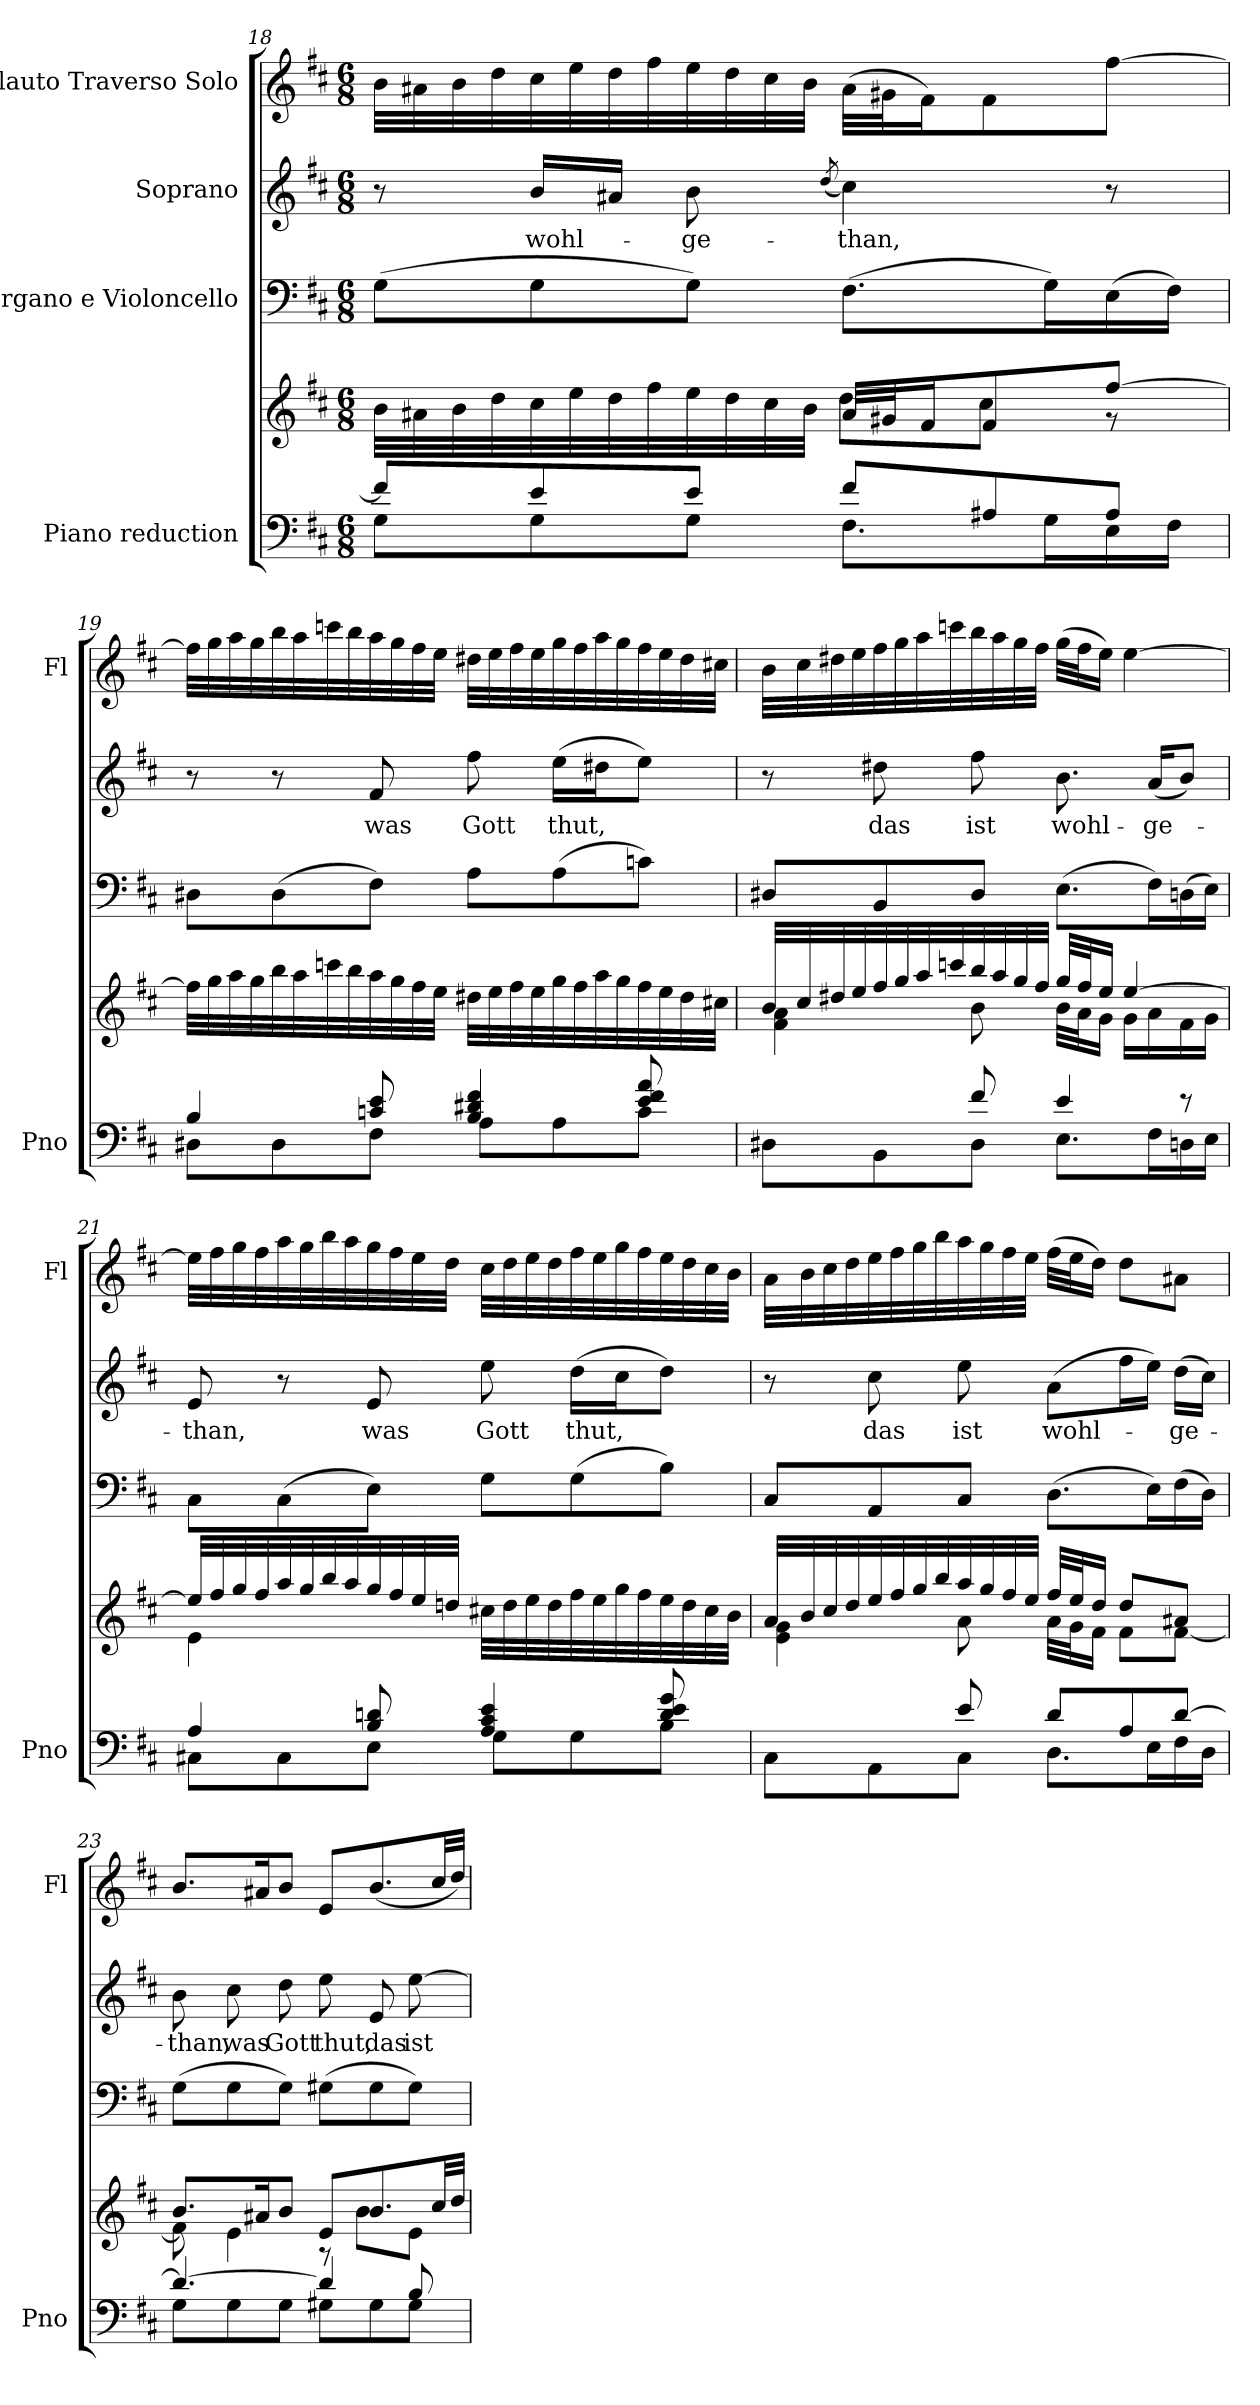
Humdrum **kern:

**kern	**kern	**kern	**kern	**text	**kern
*part4	*part4	*part3	*part2	*part2	*part1
*staff5	*staff4	*staff3	*staff2	*staff2	*staff1
*I"Piano reduction	*	*I"Organo e Violoncello	*I"Soprano	*	*I"Flauto Traverso Solo
*I'Pno	*	*	*	*	*I'Fl
*clefF4	*clefG2	*clefF4	*clefG2	*	*clefG2
*k[f#c#]	*k[f#c#]	*k[f#c#]	*k[f#c#]	*	*k[f#c#]
*M6/8	*M6/8	*M6/8	*M6/8	*	*M6/8
=18	=18	=18	=18	=18	=18
*^	*^	*	*	*	*
8f#/L]	8G\L	32b\LLL	4.ryy	(8G\L	8r	.	32b\LLL
.	.	32a#X\	.	.	.	.	32a#X\
.	.	32b\	.	.	.	.	32b\
.	.	32dd\	.	.	.	.	32dd\
!	!	!	!	!	!	!LO:LY:b	!
8e/	8G\	32cc#\	.	8G\	16b/LL	wohl-	32cc#\
.	.	32ee\	.	.	.	.	32ee\
.	.	32dd\	.	.	16a#X/JJ	.	32dd\
.	.	32ff#\	.	.	.	.	32ff#\
!	!	!	!	!	!	!LO:LY:b	!
8e/J	8G\J	32ee\	.	8G\J)	8b\	-ge-	32ee\
.	.	32dd\	.	.	.	.	32dd\
.	.	32cc#\	.	.	.	.	32cc#\
.	.	32b\JJJ	.	.	.	.	32b\JJJ
.	.	.	.	.	(8qdd/	.	.
!	!	!	!	!	!	!LO:LY:b	!
8f#/L	8.F#\L	32a#/LLL	8dd\L	(8.F#\L	4cc#\)	-than,	(32a#\LLL
.	.	32g#X/J	.	.	.	.	32g#X\J
.	.	16f#/J	.	.	.	.	16f#\J)
8A#X/	.	8f#/	8cc#\J	.	.	.	8f#\
.	16G\L	.	.	16G\L)	.	.	.
8A#/J	16E\	[8ff#/J	8r	(16E\	8r	.	[8ff#\J
.	16F#\JJ	.	.	16F#\JJ)	.	.	.
*	*	*v	*v	*	*	*	*
=19	=19	=19	=19	=19	=19	=19
4B/	8D#X\L	32ff#\LLL]	8D#X\L	8r	.	32ff#\LLL]
.	.	32gg\	.	.	.	32gg\
.	.	32aa\	.	.	.	32aa\
.	.	32gg\	.	.	.	32gg\
.	8D#\	32bb\	(8D#\	8r	.	32bb\
.	.	32aa\	.	.	.	32aa\
.	.	32cccn\	.	.	.	32cccn\
.	.	32bb\	.	.	.	32bb\
!	!	!	!	!	!LO:LY:b	!
8cn/ 8e/	8F#\J	32aa\	8F#\J)	8f#/	was	32aa\
.	.	32gg\	.	.	.	32gg\
.	.	32ff#\	.	.	.	32ff#\
.	.	32ee\JJJ	.	.	.	32ee\JJJ
!	!	!	!	!	!LO:LY:b	!
4B/ 4d#X/ 4f#/	8A\L	32dd#X\LLL	8A\L	8ff#\	Gott	32dd#X\LLL
.	.	32ee\	.	.	.	32ee\
.	.	32ff#\	.	.	.	32ff#\
.	.	32ee\	.	.	.	32ee\
!	!	!	!	!	!LO:LY:b	!
.	8A\	32gg\	(8A\	(16ee\LL	thut,	32gg\
.	.	32ff#\	.	.	.	32ff#\
.	.	32aa\	.	16dd#X\J	.	32aa\
.	.	32gg\	.	.	.	32gg\
8e/ 8f#/ 8a/	8c\J	32ff#\	8cn\J)	8ee\J)	.	32ff#\
.	.	32ee\	.	.	.	32ee\
.	.	32dd#\	.	.	.	32dd#\
.	.	32cc#X\JJJ	.	.	.	32cc#X\JJJ
!!LO:PB:g=z
=20	=20	=20	=20	=20	=20	=20
*	*	*^	*	*	*	*
4ryy	8D#X\L	32b/LLL	4f#\ 4a\	8D#X/L	8r	.	32b\LLL
.	.	32cc#/	.	.	.	.	32cc#\
.	.	32dd#X/	.	.	.	.	32dd#X\
.	.	32ee/	.	.	.	.	32ee\
!	!	!	!	!	!	!LO:LY:b	!
.	8BB\	32ff#/	.	8BB/	8dd#X\	das	32ff#\
.	.	32gg/	.	.	.	.	32gg\
.	.	32aa/	.	.	.	.	32aa\
.	.	32cccn/	.	.	.	.	32cccn\
!	!	!	!	!	!	!LO:LY:b	!
8f#/	8D#\J	32bb/	8b\	8D#/J	8ff#\	ist	32bb\
.	.	32aa/	.	.	.	.	32aa\
.	.	32gg/	.	.	.	.	32gg\
.	.	32ff#/JJJ	.	.	.	.	32ff#\JJJ
!	!	!	!	!	!	!LO:LY:b	!
4e/	8.E\L	32gg/LLL	32b\LLL	(8.E\L	8.b\	wohl-	(32gg\LLL
.	.	32ff#/J	32a\J	.	.	.	32ff#\J
.	.	16ee/JJ	16g\JJ	.	.	.	16ee\JJ)
.	.	[4ee/	16g\LL	.	.	.	[4ee\
!	!	!	!	!	!	!LO:LY:b	!
.	16F#\L	.	16a\	16F#\L)	(16a/KL	-ge-	.
8r	16Dn\	.	16f#\	(16Dn\	8b/J)	.	.
.	16E\JJ	.	16g\JJ	16E\JJ)	.	.	.
=21	=21	=21	=21	=21	=21	=21	=21
!	!	!	!	!	!	!LO:LY:b	!
4A/	8C#X\L	32ee/LLL]	4e\	8C#\L	8e/	-than,	32ee\LLL]
.	.	32ff#/	.	.	.	.	32ff#\
.	.	32gg/	.	.	.	.	32gg\
.	.	32ff#/	.	.	.	.	32ff#\
.	8C#\	32aa/	.	(8C#\	8r	.	32aa\
.	.	32gg/	.	.	.	.	32gg\
.	.	32bb/	.	.	.	.	32bb\
.	.	32aa/	.	.	.	.	32aa\
!	!	!	!	!	!	!LO:LY:b	!
8B/ 8dn/	8E\J	32gg/	2ryy	8E\J)	8e/	was	32gg\
.	.	32ff#/	.	.	.	.	32ff#\
.	.	32ee/	.	.	.	.	32ee\
.	.	32ddn/JJJ	.	.	.	.	32dd\JJJ
!	!	!	!	!	!	!LO:LY:b	!
4A/ 4c#/ 4e/	8G\L	32cc#X\LLL	.	8G\L	8ee\	Gott	32cc#\LLL
.	.	32dd\	.	.	.	.	32dd\
.	.	32ee\	.	.	.	.	32ee\
.	.	32dd\	.	.	.	.	32dd\
!	!	!	!	!	!	!LO:LY:b	!
.	8G\	32ff#\	.	(8G\	(16dd\LL	thut,	32ff#\
.	.	32ee\	.	.	.	.	32ee\
.	.	32gg\	.	.	16cc#\J	.	32gg\
.	.	32ff#\	.	.	.	.	32ff#\
8d/ 8e/ 8g/	8B\J	32ee\	.	8B\J)	8dd\J)	.	32ee\
.	.	32dd\	.	.	.	.	32dd\
.	.	32cc#\	.	.	.	.	32cc#\
.	.	32b\JJJ	.	.	.	.	32b\JJJ
=22	=22	=22	=22	=22	=22	=22	=22
4ryy	8C#\L	32a/LLL	4e\ 4g\	8C#/L	8r	.	32a\LLL
.	.	32b/	.	.	.	.	32b\
.	.	32cc#/	.	.	.	.	32cc#\
.	.	32dd/	.	.	.	.	32dd\
!	!	!	!	!	!	!LO:LY:b	!
.	8AA\	32ee/	.	8AA/	8cc#\	das	32ee\
.	.	32ff#/	.	.	.	.	32ff#\
.	.	32gg/	.	.	.	.	32gg\
.	.	32bb/	.	.	.	.	32bb\
!	!	!	!	!	!	!LO:LY:b	!
8e/	8C#\J	32aa/	8a\	8C#/J	8ee\	ist	32aa\
.	.	32gg/	.	.	.	.	32gg\
.	.	32ff#/	.	.	.	.	32ff#\
.	.	32ee/JJJ	.	.	.	.	32ee\JJJ
!	!	!	!	!	!	!LO:LY:b	!
8d/L	8.D\L	32ff#/LLL	32a\LLL	(8.D\L	(8a\L	wohl-	(32ff#\LLL
.	.	32ee/J	32g\J	.	.	.	32ee\J
.	.	16dd/JJ	16f#\JJ	.	.	.	16dd\JJ)
8A/	.	8dd/L	8f#\L	.	16ff#\L	.	8dd\L
.	16E\L	.	.	16E\L)	16ee\JJ)	.	.
!	!	!	!	!	!	!LO:LY:b	!
[8d/J	16F#\	8a#X/J	[8f#\J	(16F#\	(16dd\LL	-ge-	8a#X\J
.	16D\JJ	.	.	16D\JJ)	16cc#\JJ)	.	.
!!LO:LB:g=z
=23	=23	=23	=23	=23	=23	=23	=23
!	!	!	!	!	!	!LO:LY:b	!
4.d/_	8G\L	8.b/L	8f#\]	(8G\L	8b\	-than,	8.b/L
!	!	!	!	!	!	!LO:LY:b	!
.	8G\	.	4e\	8G\	8cc#\	was	.
.	.	16a#X/K	.	.	.	.	16a#X/K
!	!	!	!	!	!	!LO:LY:b	!
.	8G\J	8b/J	.	8G\J)	8dd\	Gott	8b/J
!	!	!	!	!	!	!LO:LY:b	!
4d/]	8G#X\L	8e/L	8r	(8G#X\L	8ee\	thut,	8e/L
!	!	!	!	!	!	!LO:LY:b	!
.	8G#\	8.b/	8b\L	8G#\	8e/	das	(8.b/
!	!	!	!	!	!	!LO:LY:b	!
8B/	8G#\J	.	8e\J	8G#\J)	[8ee\	ist	.
.	.	32cc#/LL	.	.	.	.	32cc#/LL
.	.	32dd/JJJ	.	.	.	.	32dd/JJJ)
*v	*v	*	*	*	*	*	*
*	*v	*v	*	*	*	*
=	=	=	=	=	=
*-	*-	*-	*-	*-	*-
